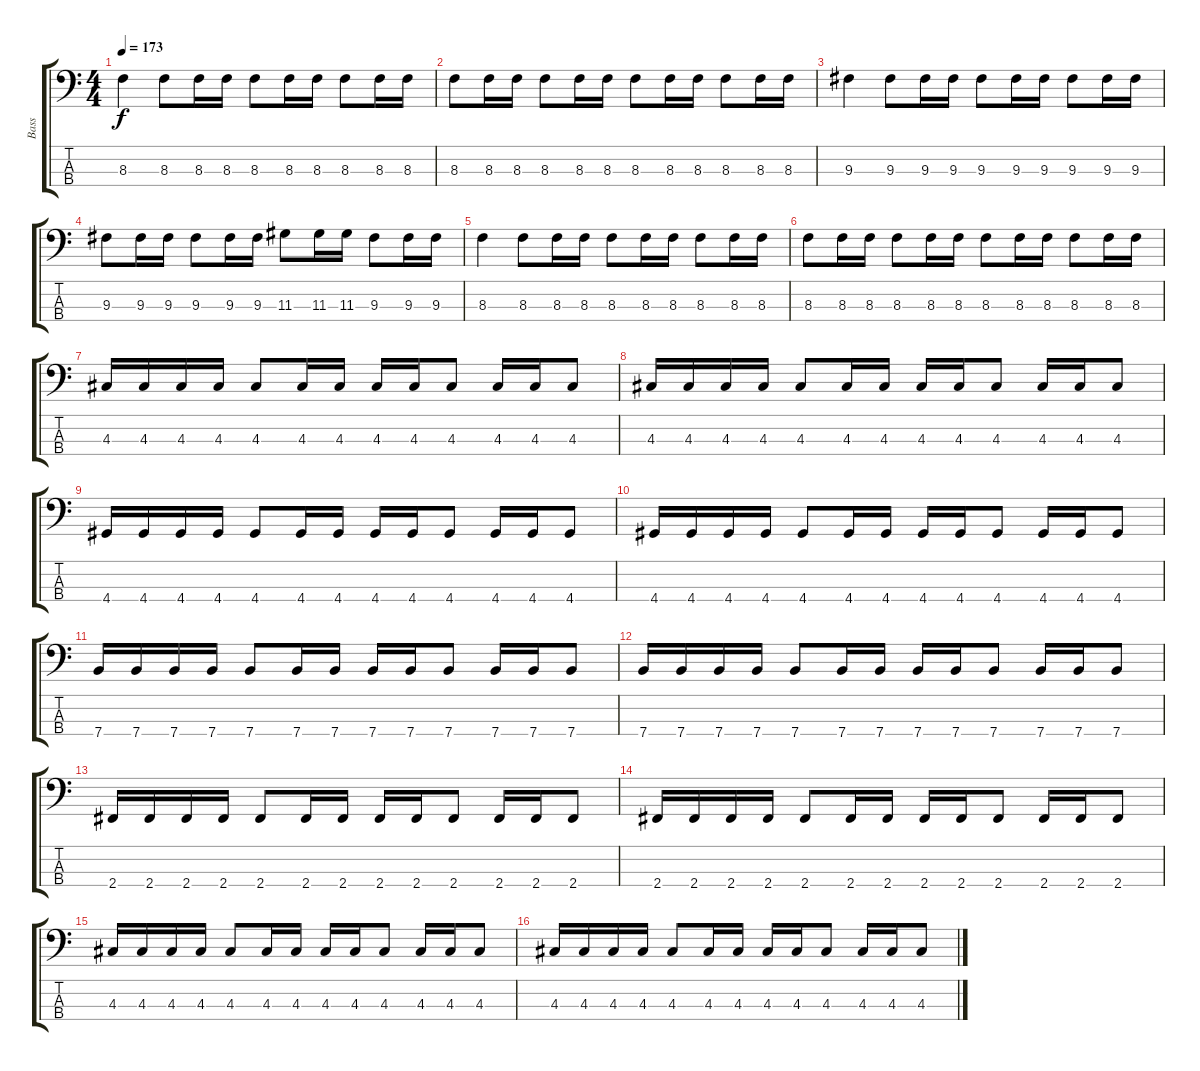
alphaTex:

\track ("Bass" "Bass") {instrument electricbassfinger}
\staff {score tabs}
\tuning (G2 D2 A1 E1) {hide}
\ts (4 4)
\tempo 173
\clef f4
\ks c
8.3.4{dy f} 8.3.8 8.3.16 8.3.16 8.3.8 8.3.16 8.3.16 8.3.8 8.3.16 8.3.16 |
8.3.8 8.3.16 8.3.16 8.3.8 8.3.16 8.3.16 8.3.8 8.3.16 8.3.16 8.3.8 8.3.16 8.3.16 |
9.3.4 9.3.8 9.3.16 9.3.16 9.3.8 9.3.16 9.3.16 9.3.8 9.3.16 9.3.16 |
9.3.8 9.3.16 9.3.16 9.3.8 9.3.16 9.3.16 11.3.8 11.3.16 11.3.16 9.3.8 9.3.16 9.3.16 |
8.3.4 8.3.8 8.3.16 8.3.16 8.3.8 8.3.16 8.3.16 8.3.8 8.3.16 8.3.16 |
8.3.8 8.3.16 8.3.16 8.3.8 8.3.16 8.3.16 8.3.8 8.3.16 8.3.16 8.3.8 8.3.16 8.3.16 |
4.3.16 4.3.16 4.3.16 4.3.16 4.3.8 4.3.16 4.3.16 4.3.16 4.3.16 4.3.8 4.3.16 4.3.16 4.3.8 |
4.3.16 4.3.16 4.3.16 4.3.16 4.3.8 4.3.16 4.3.16 4.3.16 4.3.16 4.3.8 4.3.16 4.3.16 4.3.8 |
4.4.16 4.4.16 4.4.16 4.4.16 4.4.8 4.4.16 4.4.16 4.4.16 4.4.16 4.4.8 4.4.16 4.4.16 4.4.8 |
4.4.16 4.4.16 4.4.16 4.4.16 4.4.8 4.4.16 4.4.16 4.4.16 4.4.16 4.4.8 4.4.16 4.4.16 4.4.8 |
7.4.16 7.4.16 7.4.16 7.4.16 7.4.8 7.4.16 7.4.16 7.4.16 7.4.16 7.4.8 7.4.16 7.4.16 7.4.8 |
7.4.16 7.4.16 7.4.16 7.4.16 7.4.8 7.4.16 7.4.16 7.4.16 7.4.16 7.4.8 7.4.16 7.4.16 7.4.8 |
2.4.16 2.4.16 2.4.16 2.4.16 2.4.8 2.4.16 2.4.16 2.4.16 2.4.16 2.4.8 2.4.16 2.4.16 2.4.8 |
2.4.16 2.4.16 2.4.16 2.4.16 2.4.8 2.4.16 2.4.16 2.4.16 2.4.16 2.4.8 2.4.16 2.4.16 2.4.8 |
4.3.16 4.3.16 4.3.16 4.3.16 4.3.8 4.3.16 4.3.16 4.3.16 4.3.16 4.3.8 4.3.16 4.3.16 4.3.8 |
4.3.16 4.3.16 4.3.16 4.3.16 4.3.8 4.3.16 4.3.16 4.3.16 4.3.16 4.3.8 4.3.16 4.3.16 4.3.8
